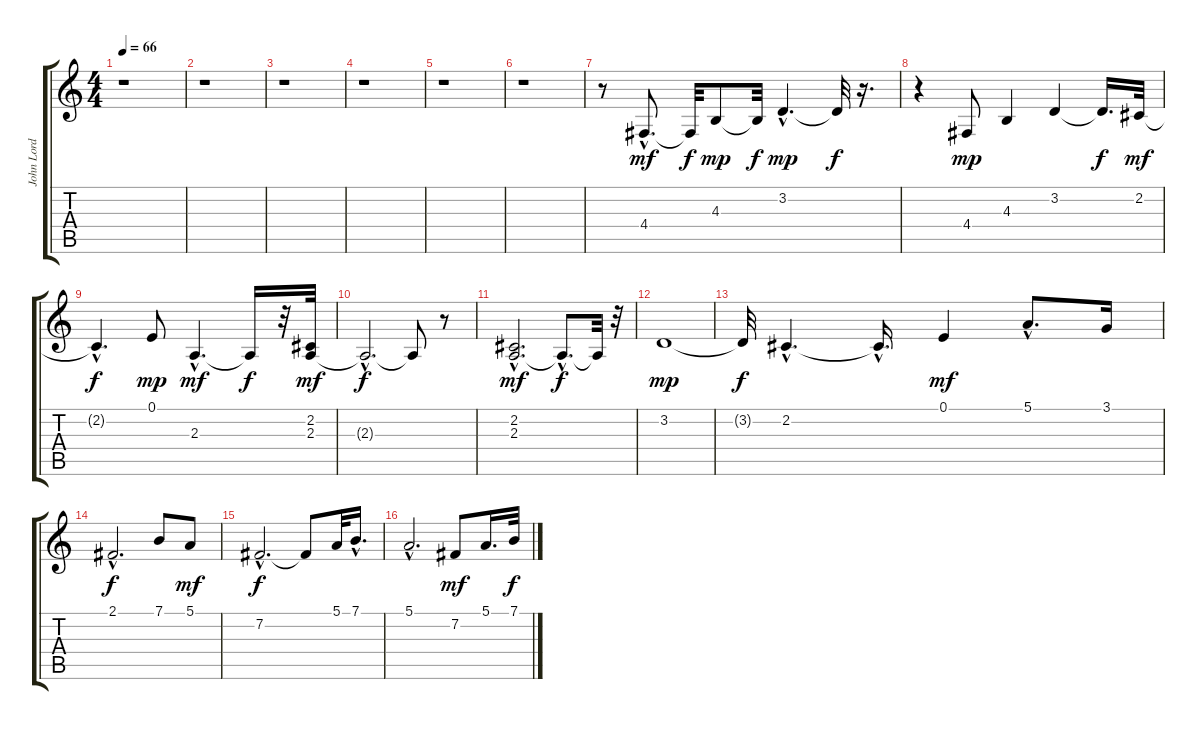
\track ("John Lord" "John Lord") {instrument drawbarorgan}
\staff {score tabs}
\tuning (E4 B3 G3 D3 A2 E2) {hide}
\ts (4 4)
\tempo 66
\clef g2
\ks c
r.1{dy mf instrument drawbarorgan} |
r.1 |
r.1 |
r.1 |
r.1 |
r.1 |
r.8 4.4{hac}.8{d} 4.4{t}.32{dy f} 4.3.8{dy mp} 4.3{t}.32{dy f} 3.2{hac}.4{d dy mp} 3.2{t}.32{dy f} r.16{d} |
r.4 4.4.8{dy mp} 4.3.4 3.2.4 3.2{t}.16{d dy f} 2.2.32{dy mf} |
2.2{hac t}.4{d dy f} 0.1.8{dy mp} 2.3{hac}.4{d dy mf} 2.3{t}.16{dy f} r.32 (2.2 2.3).32{dy mf} |
2.3{hac t}.2{d dy f} 2.3{t}.8 r.8 |
(2.2 2.3{hac}).2{d dy mf} 2.3{hac t}.8{d dy f} 2.3{t}.32 r.32 |
3.2.1{dy mp} |
3.2{t}.32{dy f} 2.2{hac}.4{d} 2.2{hac t}.16{d} 0.1.4{dy mf} 5.1{hac}.8{d} 3.1.16 |
2.1{hac}.2{d dy f} 7.1.8 5.1.8{dy mf} |
7.2{hac}.2{d dy f} 7.2{t}.8 5.1.32 7.1{hac}.16{d} |
5.1{hac}.2{d} 7.2.8{dy mf} 5.1.16{d} 7.1.32{dy f}
